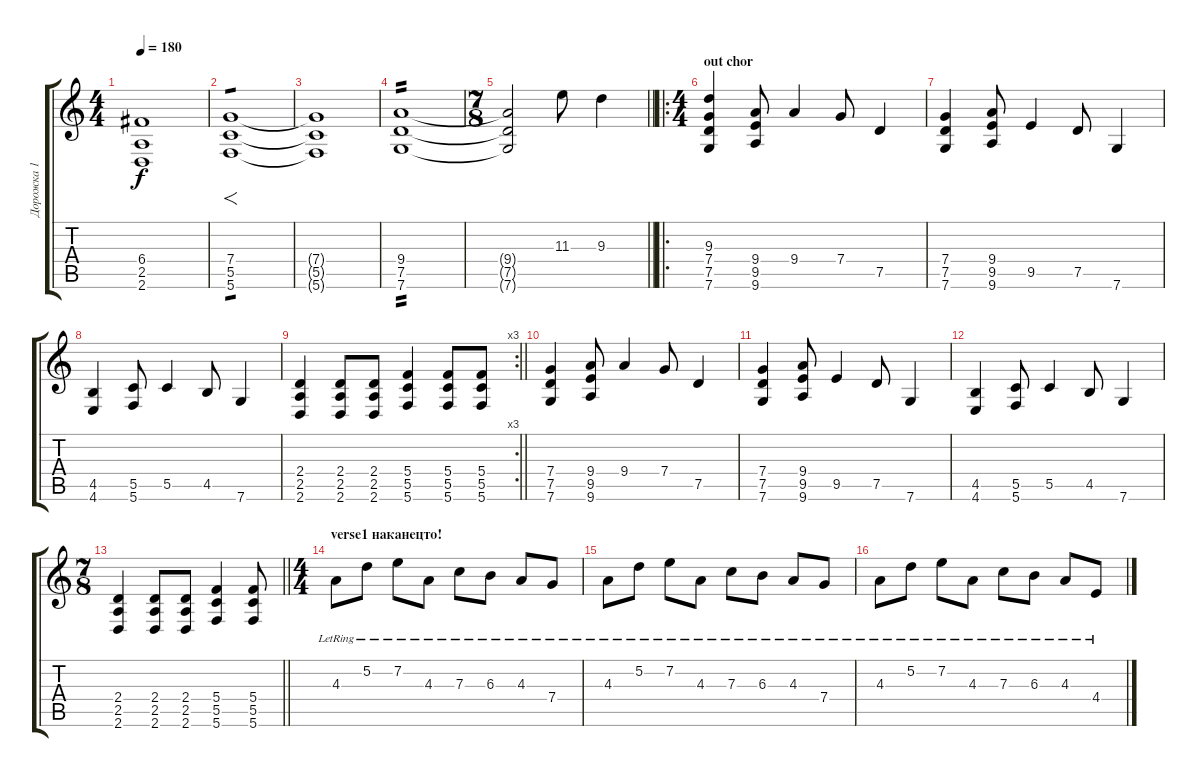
\track ("Дорожка 1" "Дорожка 1") {instrument distortionguitar}
\staff {score tabs}
\tuning (D4 A3 F3 C3 G2 C2) {hide}
\ts (4 4)
\tempo 180
\clef g2
\ks c
(6.4{t} 2.5{t} 2.6{t}).1{dy f} |
(7.4 5.5 5.6).1{f tp 1} |
(7.4{t} 5.5{t} 5.6{t}).1 |
(9.4 7.5 7.6).1{tp 2} |
\ts (7 8)
\barLineRight lightlight
(9.4{t} 7.5{t} 7.6{t}).2 11.3.8 9.3.4 |
\ro
\ts (4 4)
\section ("" "out chor")
(9.3 7.4 7.5 7.6).4 (9.4 9.5 9.6).8 9.4.4 7.4.8 7.5.4 |
(7.4 7.5 7.6).4 (9.4 9.5 9.6).8 9.5.4 7.5.8 7.6.4 |
(4.5 4.6).4 (5.5 5.6).8 5.5.4 4.5.8 7.6.4 |
\rc 3
\barLineRight lightlight
(2.4 2.5 2.6).4 (2.4 2.5 2.6).8 (2.4 2.5 2.6).8 (5.4 5.5 5.6).4 (5.4 5.5 5.6).8 (5.4 5.5 5.6).8 |
(7.4 7.5 7.6).4 (9.4 9.5 9.6).8 9.4.4 7.4.8 7.5.4 |
(7.4 7.5 7.6).4 (9.4 9.5 9.6).8 9.5.4 7.5.8 7.6.4 |
(4.5 4.6).4 (5.5 5.6).8 5.5.4 4.5.8 7.6.4 |
\ts (7 8)
\barLineRight lightlight
(2.4 2.5 2.6).4 (2.4 2.5 2.6).8 (2.4 2.5 2.6).8 (5.4 5.5 5.6).4 (5.4 5.5 5.6).8 |
\ts (4 4)
\section ("" "verse1 наканецто!")
4.3{lr}.8 5.2{lr}.8 7.2{lr}.8 4.3{lr}.8 7.3{lr}.8 6.3{lr}.8 4.3{lr}.8 7.4{lr}.8 |
4.3{lr}.8 5.2{lr}.8 7.2{lr}.8 4.3{lr}.8 7.3{lr}.8 6.3{lr}.8 4.3{lr}.8 7.4{lr}.8 |
4.3{lr}.8 5.2{lr}.8 7.2{lr}.8 4.3{lr}.8 7.3{lr}.8 6.3{lr}.8 4.3{lr}.8 4.4{lr}.8
